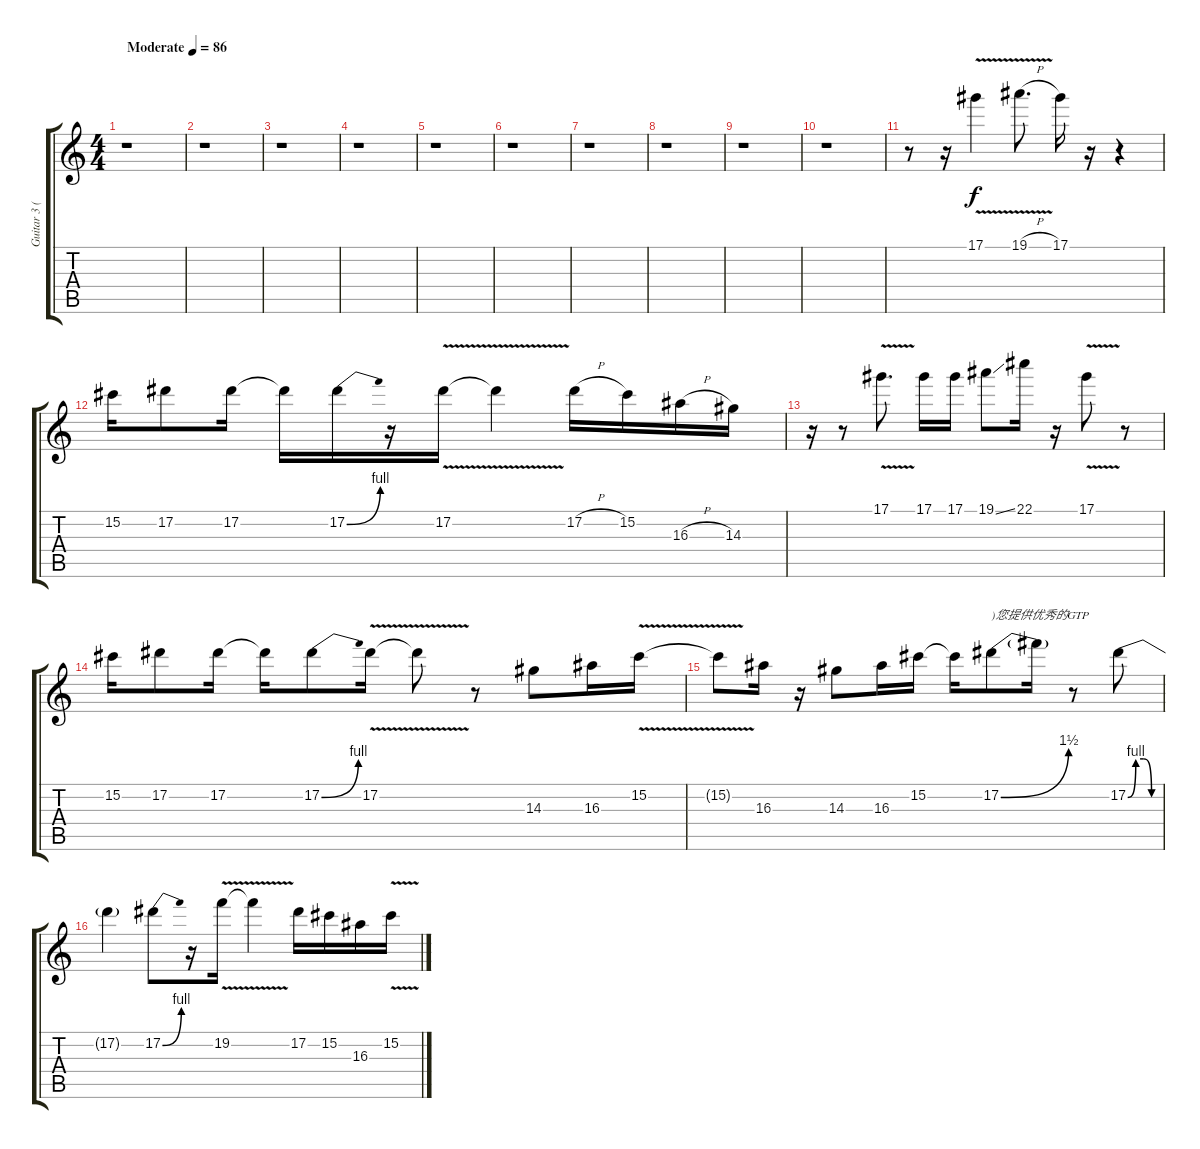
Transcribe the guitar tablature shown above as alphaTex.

\track ("Guitar 3 (Solo)" "Guitar 3 (") {instrument distortionguitar}
\staff {score tabs}
\tuning (Eb4 Bb3 Gb3 Db3 Ab2 Db2) {hide}
\ts (4 4)
\tempo (86 "Moderate")
\clef g2
\ks c
r.1{dy f instrument distortionguitar} |
r.1 |
r.1 |
r.1 |
r.1 |
r.1 |
r.1 |
r.1 |
r.1 |
r.1 |
r.8 r.16 17.1{v}.4 19.1{v h}.8{d} 17.1.16 r.16 r.4 |
15.2.16 17.2.8 17.2.16 17.2{t}.16 17.2{be (bend 0 0 60 4)}.16 r.16 17.2{v}.16 17.2{t}.4 17.2{h}.16 15.2.16 16.3{h}.16 14.3.16 |
r.16 r.8 17.1{v}.8{d} 17.1.16 17.1.16 19.1{ss}.8 22.1.16 r.16 17.1{v}.8 r.8 |
15.2.16 17.2.8 17.2.16 17.2{t}.16 17.2{be (bend 0 0 60 4)}.8 17.2{v}.16 17.2{t}.8 r.8 14.3.8 16.3.16 15.2{v}.16 |
15.2{t}.8 16.3.16 r.16 14.3.8 16.3.16 15.2.16 15.2{t}.16 17.2{be (bend 0 0 60 6)}.8{txt ")您提供优秀的GTP"} 17.2{t}.16 r.8 17.2{be (custom 0 0 15 4 30 4 45 0 60 0)}.8 |
17.2{t}.4 17.2{be (bend 0 0 60 4)}.8 r.16 19.2{v}.16 19.2{t}.4 17.2.16 15.2.16 16.3.16 15.2{v}.16
